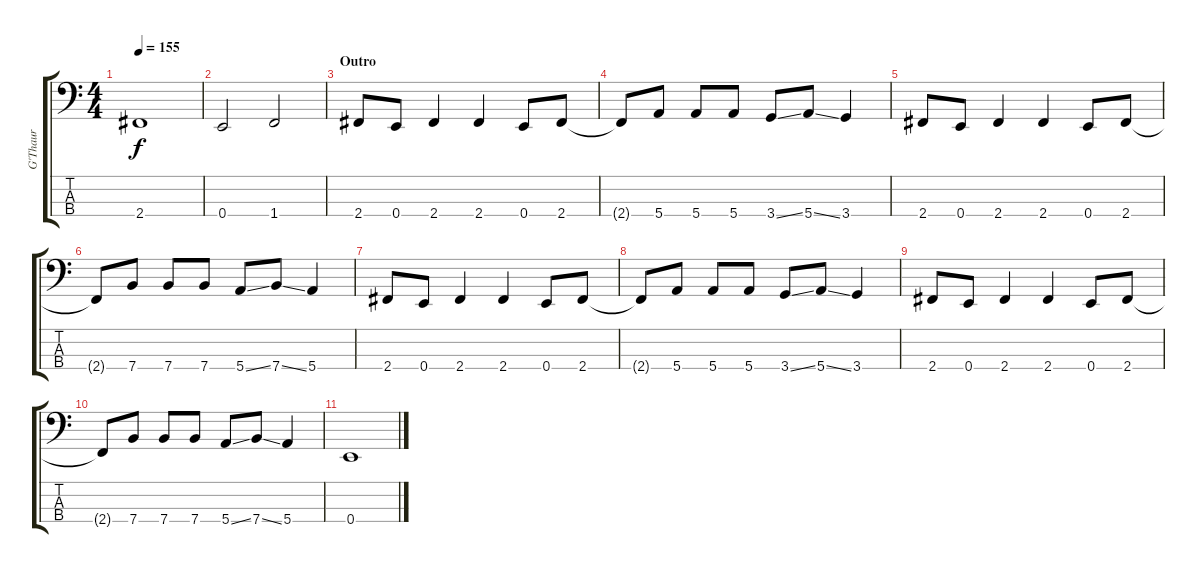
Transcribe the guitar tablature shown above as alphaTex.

\track ("G'Thaur" "G'Thaur") {instrument electricbasspick}
\staff {score tabs}
\tuning (G2 D2 A1 E1) {hide}
\ts (4 4)
\tempo 155
\clef f4
\ks c
2.4.1{dy f} |
0.4.2 1.4.2 |
\section ("" "Outro")
2.4.8 0.4.8 2.4.4 2.4.4 0.4.8 2.4.8 |
2.4{t}.8 5.4.8 5.4.8 5.4.8 3.4{ss}.8 5.4{ss}.8 3.4.4 |
2.4.8 0.4.8 2.4.4 2.4.4 0.4.8 2.4.8 |
2.4{t}.8 7.4.8 7.4.8 7.4.8 5.4{ss}.8 7.4{ss}.8 5.4.4 |
2.4.8 0.4.8 2.4.4 2.4.4 0.4.8 2.4.8 |
2.4{t}.8 5.4.8 5.4.8 5.4.8 3.4{ss}.8 5.4{ss}.8 3.4.4 |
2.4.8 0.4.8 2.4.4 2.4.4 0.4.8 2.4.8 |
2.4{t}.8 7.4.8 7.4.8 7.4.8 5.4{ss}.8 7.4{ss}.8 5.4.4 |
0.4.1
